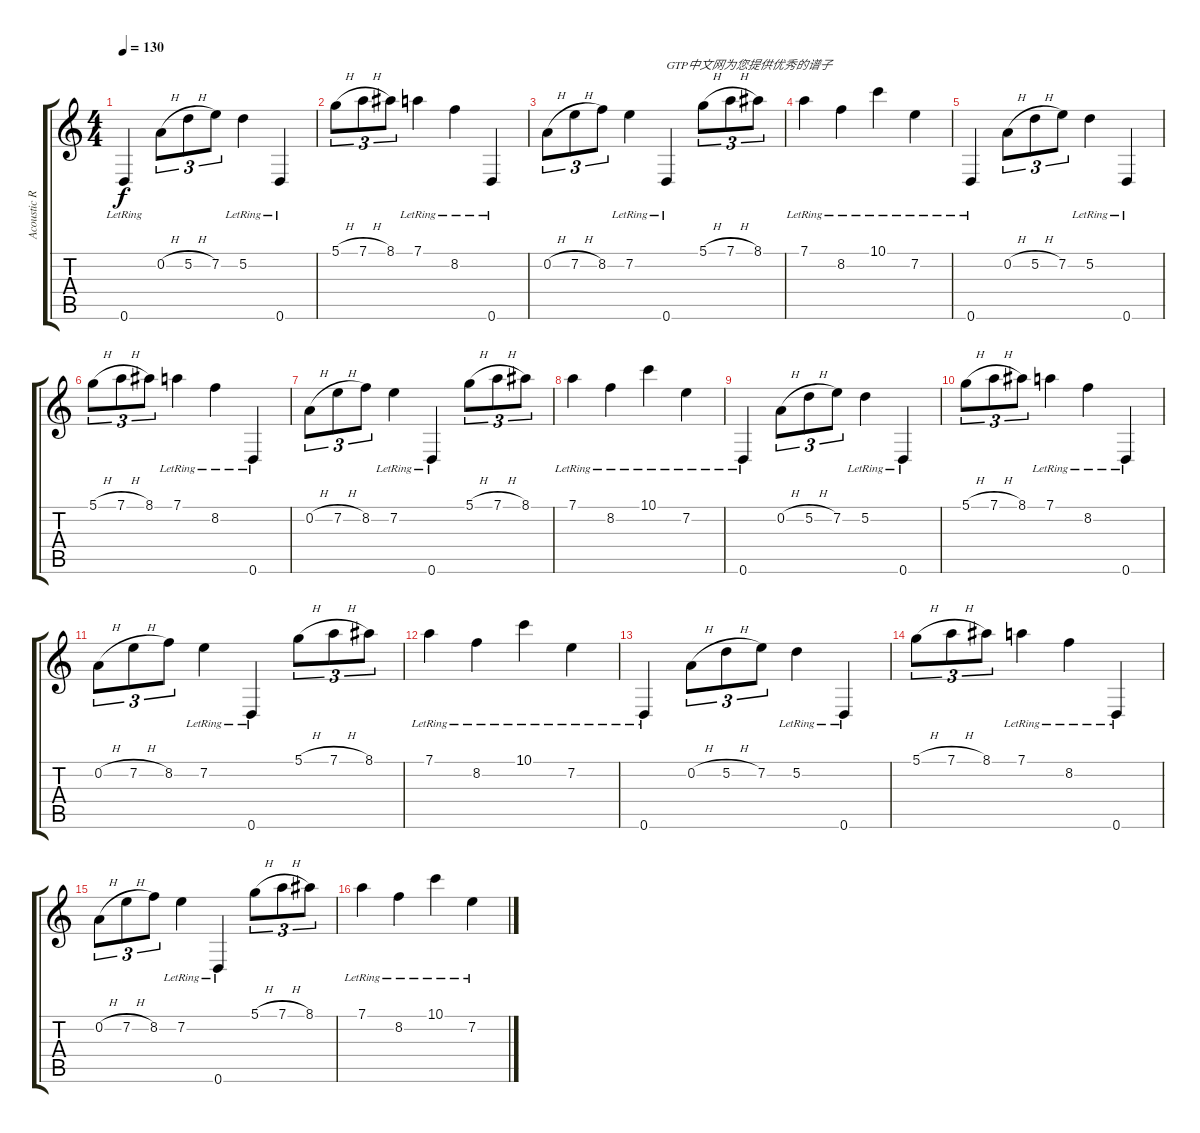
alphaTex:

\track ("Acoustic Rhytm Guitar" "Acoustic R") {instrument acousticguitarsteel}
\staff {score tabs}
\tuning (D4 A3 F3 C3 G2 D2) {hide}
\ts (4 4)
\tempo 130
\tempo 165
\tempo 130
\clef g2
\ks c
0.6{lr}.4{dy f instrument acousticguitarsteel} 0.2{h}.8{tu (3 2)} 5.2{h}.8{tu (3 2)} 7.2.8{tu (3 2)} 5.2{lr}.4 0.6{lr}.4 |
5.1{h}.8{tu (3 2)} 7.1{h}.8{tu (3 2)} 8.1.8{tu (3 2)} 7.1{lr}.4 8.2{lr}.4 0.6{lr}.4 |
0.2{h}.8{tu (3 2)} 7.2{h}.8{tu (3 2)} 8.2.8{tu (3 2)} 7.2{lr}.4 0.6{lr}.4{txt "GTP中文网为您提供优秀的谱子"} 5.1{h}.8{tu (3 2)} 7.1{h}.8{tu (3 2)} 8.1.8{tu (3 2)} |
7.1{lr}.4 8.2{lr}.4 10.1{lr}.4 7.2{lr}.4 |
0.6{lr}.4 0.2{h}.8{tu (3 2)} 5.2{h}.8{tu (3 2)} 7.2.8{tu (3 2)} 5.2{lr}.4 0.6{lr}.4 |
5.1{h}.8{tu (3 2)} 7.1{h}.8{tu (3 2)} 8.1.8{tu (3 2)} 7.1{lr}.4 8.2{lr}.4 0.6{lr}.4 |
0.2{h}.8{tu (3 2)} 7.2{h}.8{tu (3 2)} 8.2.8{tu (3 2)} 7.2{lr}.4 0.6{lr}.4 5.1{h}.8{tu (3 2)} 7.1{h}.8{tu (3 2)} 8.1.8{tu (3 2)} |
7.1{lr}.4 8.2{lr}.4 10.1{lr}.4 7.2{lr}.4 |
0.6{lr}.4 0.2{h}.8{tu (3 2)} 5.2{h}.8{tu (3 2)} 7.2.8{tu (3 2)} 5.2{lr}.4 0.6{lr}.4 |
5.1{h}.8{tu (3 2)} 7.1{h}.8{tu (3 2)} 8.1.8{tu (3 2)} 7.1{lr}.4 8.2{lr}.4 0.6{lr}.4 |
0.2{h}.8{tu (3 2)} 7.2{h}.8{tu (3 2)} 8.2.8{tu (3 2)} 7.2{lr}.4 0.6{lr}.4 5.1{h}.8{tu (3 2)} 7.1{h}.8{tu (3 2)} 8.1.8{tu (3 2)} |
7.1{lr}.4 8.2{lr}.4 10.1{lr}.4 7.2{lr}.4 |
0.6{lr}.4 0.2{h}.8{tu (3 2)} 5.2{h}.8{tu (3 2)} 7.2.8{tu (3 2)} 5.2{lr}.4 0.6{lr}.4 |
5.1{h}.8{tu (3 2)} 7.1{h}.8{tu (3 2)} 8.1.8{tu (3 2)} 7.1{lr}.4 8.2{lr}.4 0.6{lr}.4 |
0.2{h}.8{tu (3 2)} 7.2{h}.8{tu (3 2)} 8.2.8{tu (3 2)} 7.2{lr}.4 0.6{lr}.4 5.1{h}.8{tu (3 2)} 7.1{h}.8{tu (3 2)} 8.1.8{tu (3 2)} |
7.1{lr}.4 8.2{lr}.4 10.1{lr}.4 7.2{lr}.4
